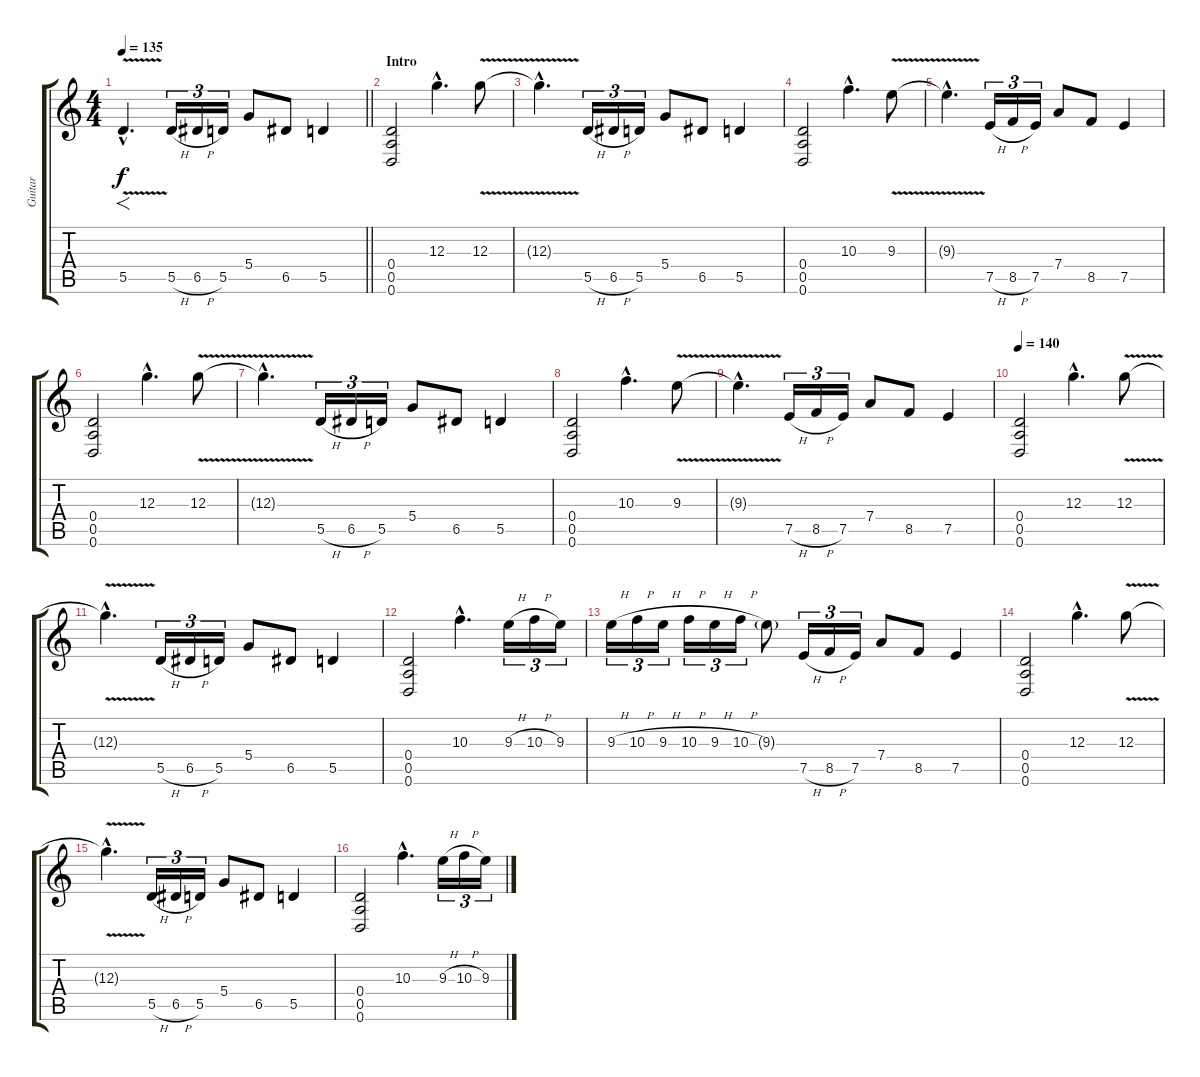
\track ("Guitar" "Guitar") {instrument distortionguitar}
\staff {score tabs}
\tuning (E4 B3 G3 D3 A2 D2) {hide}
\ts (4 4)
\tempo 135
\clef g2
\barLineRight lightlight
\ks c
5.5{v hac}.4{f d dy f instrument distortionguitar} 5.5{h}.16{tu (3 2)} 6.5{h}.16{tu (3 2)} 5.5.16{tu (3 2)} 5.4.8 6.5.8 5.5.4 |
\section ("" "Intro")
(0.4 0.5 0.6).2 12.3{hac}.4{d} 12.3{v}.8 |
12.3{hac t}.4{d} 5.5{h}.16{tu (3 2)} 6.5{h}.16{tu (3 2)} 5.5.16{tu (3 2)} 5.4.8 6.5.8 5.5.4 |
(0.4 0.5 0.6).2 10.3{hac}.4{d} 9.3{v}.8 |
9.3{hac t}.4{d} 7.5{h}.16{tu (3 2)} 8.5{h}.16{tu (3 2)} 7.5.16{tu (3 2)} 7.4.8 8.5.8 7.5.4 |
(0.4 0.5 0.6).2 12.3{hac}.4{d} 12.3{v}.8 |
12.3{hac t}.4{d} 5.5{h}.16{tu (3 2)} 6.5{h}.16{tu (3 2)} 5.5.16{tu (3 2)} 5.4.8 6.5.8 5.5.4 |
(0.4 0.5 0.6).2 10.3{hac}.4{d} 9.3{v}.8 |
9.3{hac t}.4{d} 7.5{h}.16{tu (3 2)} 8.5{h}.16{tu (3 2)} 7.5.16{tu (3 2)} 7.4.8 8.5.8 7.5.4 |
\tempo 140
(0.4 0.5 0.6).2 12.3{hac}.4{d} 12.3{v}.8 |
12.3{hac t}.4{d} 5.5{h}.16{tu (3 2)} 6.5{h}.16{tu (3 2)} 5.5.16{tu (3 2)} 5.4.8 6.5.8 5.5.4 |
(0.4 0.5 0.6).2 10.3{hac}.4{d} 9.3{h}.16{tu (3 2)} 10.3{h}.16{tu (3 2)} 9.3.16{tu (3 2)} |
9.3{h}.16{tu (3 2)} 10.3{h}.16{tu (3 2)} 9.3{h}.16{tu (3 2)} 10.3{h}.16{tu (3 2)} 9.3{h}.16{tu (3 2)} 10.3{h}.16{tu (3 2)} 9.3{g}.8 7.5{h}.16{tu (3 2)} 8.5{h}.16{tu (3 2)} 7.5.16{tu (3 2)} 7.4.8 8.5.8 7.5.4 |
(0.4 0.5 0.6).2 12.3{hac}.4{d} 12.3{v}.8 |
12.3{hac t}.4{d} 5.5{h}.16{tu (3 2)} 6.5{h}.16{tu (3 2)} 5.5.16{tu (3 2)} 5.4.8 6.5.8 5.5.4 |
(0.4 0.5 0.6).2 10.3{hac}.4{d} 9.3{h}.16{tu (3 2)} 10.3{h}.16{tu (3 2)} 9.3.16{tu (3 2)}
